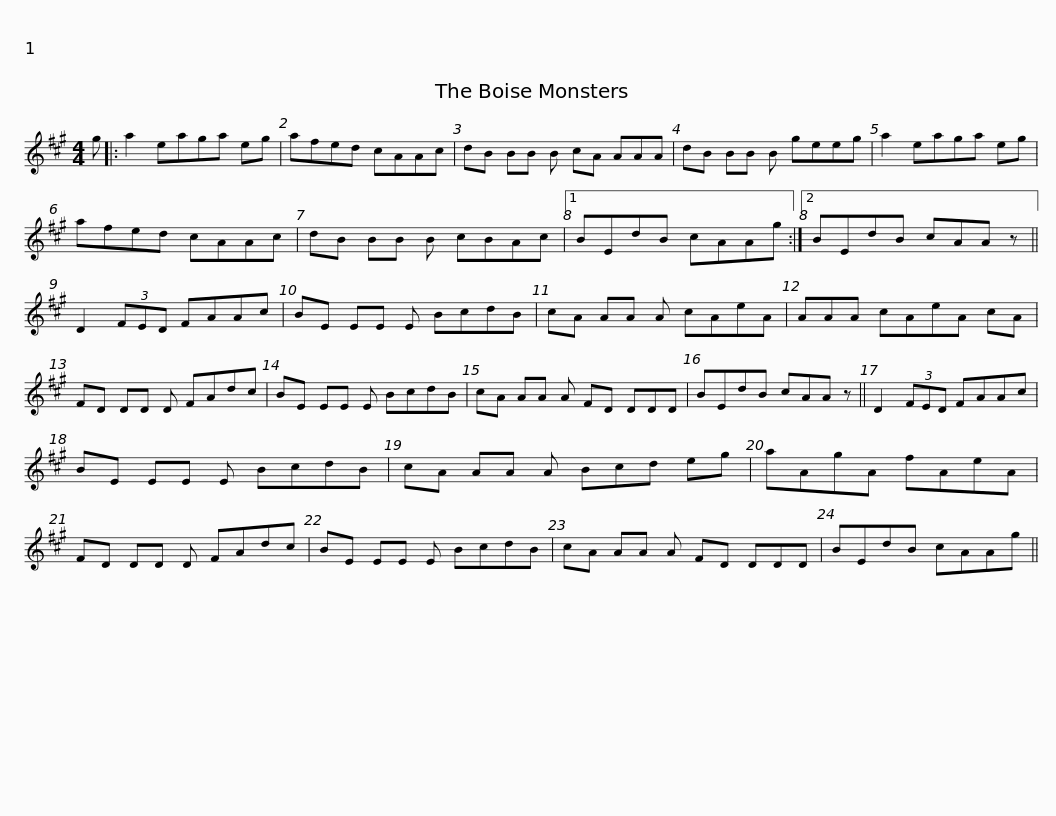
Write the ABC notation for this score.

X:1
L:1/8
M:4/4
I:linebreak $
K:A
V:1 treble
V:1
 g |: a2 eaga eg | afed cAAc | dB BB B cA AAA | dB BB B geeg | %5
 a2 eaga eg |$ afed cAAc | dB BB B cBAc |1 BEdB cAAg :|2 BEdB cAA z || %10
 D2 (3FED FAAc |$ BE EE E BcdB | cA AA A cAeA | AAA cAeA cA | FD DD D FAdc |$ %15
 BE EE E BcdB | cA AA A FD DDD | BEdB cAA z || D2 (3FED FAAc | BE EE E BcdB |$ %20
 cA AA A Bcd eg | aAgA fAeA | FD DD D FAdc | BE EE E BcdB |$ cA AA A FD DDD | %25
 BEdB cAAg || %26
